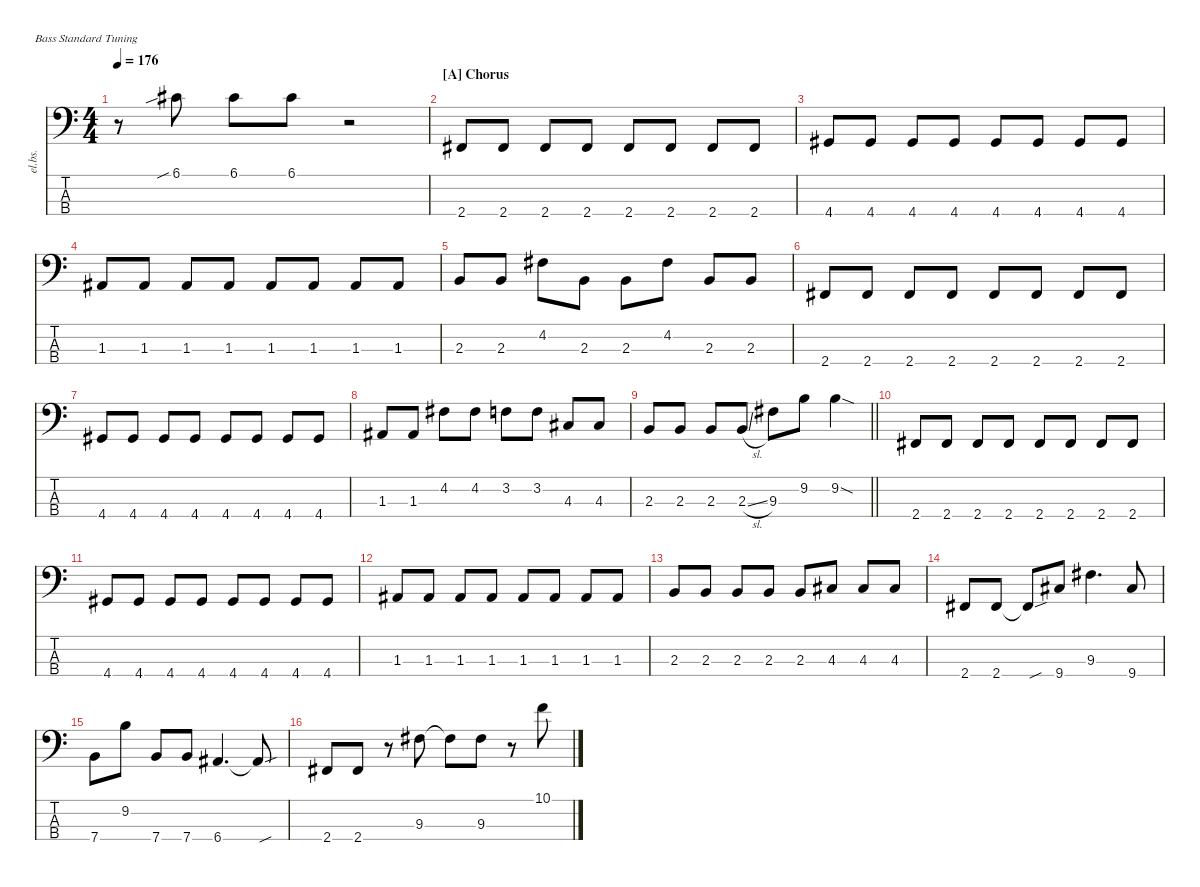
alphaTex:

\defaultSystemsLayout 4
\hideDynamics
\bracketExtendMode nobrackets
\track ("Electric Bass" "el.bs.") {instrument electricbassfinger}
\staff {score tabs}
\tuning (G2 D2 A1 E1)
\ts (4 4)
\tempo 176
\clef f4
\ks c
r.8{dy mf} 6.1{sib acc #}.8 6.1{acc #}.8 6.1{acc #}.8 r.2 |
\section ("A" "Chorus")
2.4{acc #}.8 2.4{acc #}.8 2.4{acc #}.8 2.4{acc #}.8 2.4{acc #}.8 2.4{acc #}.8 2.4{acc #}.8 2.4{acc #}.8 |
4.4{acc #}.8 4.4{acc #}.8 4.4{acc #}.8 4.4{acc #}.8 4.4{acc #}.8 4.4{acc #}.8 4.4{acc #}.8 4.4{acc #}.8 |
1.3{acc #}.8 1.3{acc #}.8 1.3{acc #}.8 1.3{acc #}.8 1.3{acc #}.8 1.3{acc #}.8 1.3{acc #}.8 1.3{acc #}.8 |
2.3.8 2.3.8 4.2{acc #}.8 2.3.8 2.3.8 4.2{acc #}.8 2.3.8 2.3.8 |
2.4{acc #}.8 2.4{acc #}.8 2.4{acc #}.8 2.4{acc #}.8 2.4{acc #}.8 2.4{acc #}.8 2.4{acc #}.8 2.4{acc #}.8 |
4.4{acc #}.8 4.4{acc #}.8 4.4{acc #}.8 4.4{acc #}.8 4.4{acc #}.8 4.4{acc #}.8 4.4{acc #}.8 4.4{acc #}.8 |
1.3{acc #}.8 1.3{acc #}.8 4.2{acc #}.8 4.2{acc #}.8 3.2.8 3.2.8 4.3{acc #}.8 4.3{acc #}.8 |
\barLineRight lightlight
2.3.8 2.3.8 2.3.8 2.3{sl}.8 9.3{acc #}.8 9.2.8 9.2{sod}.4 |
2.4{acc #}.8 2.4{acc #}.8 2.4{acc #}.8 2.4{acc #}.8 2.4{acc #}.8 2.4{acc #}.8 2.4{acc #}.8 2.4{acc #}.8 |
4.4{acc #}.8 4.4{acc #}.8 4.4{acc #}.8 4.4{acc #}.8 4.4{acc #}.8 4.4{acc #}.8 4.4{acc #}.8 4.4{acc #}.8 |
1.3{acc #}.8 1.3{acc #}.8 1.3{acc #}.8 1.3{acc #}.8 1.3{acc #}.8 1.3{acc #}.8 1.3{acc #}.8 1.3{acc #}.8 |
2.3.8 2.3.8 2.3.8 2.3.8 2.3.8 4.3{acc #}.8 4.3{acc #}.8 4.3{acc #}.8 |
2.4{acc #}.8 2.4{acc #}.8 2.4{sou t acc #}.8 9.4{acc #}.8 9.3{acc #}.4{d} 9.4{acc #}.8 |
7.4.8 9.2.8 7.4.8 7.4.8 6.4{acc #}.4{d} 6.4{sou t acc #}.8 |
2.4{acc #}.8 2.4{acc #}.8 r.8 9.3{acc #}.8 9.3{t acc #}.8 9.3{acc #}.8 r.8 10.1.8
